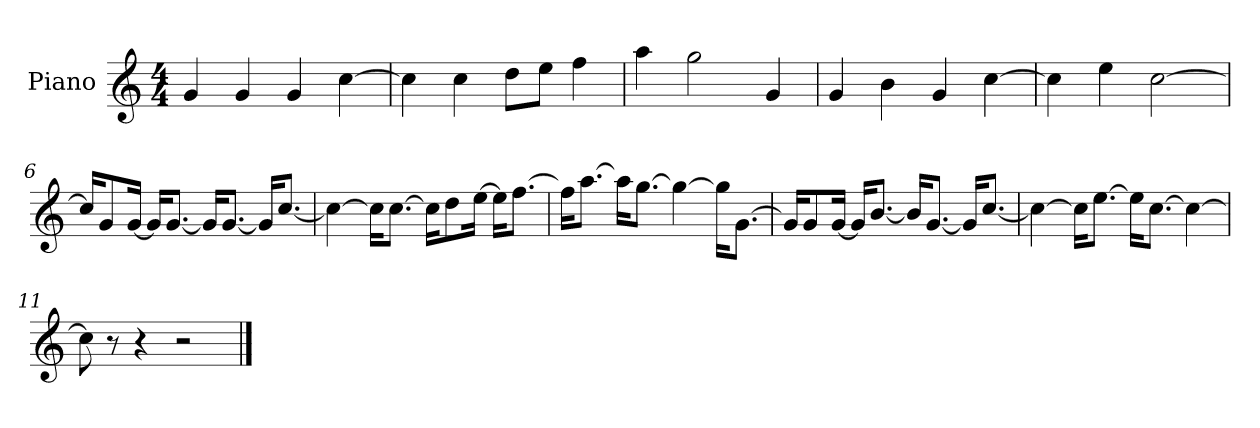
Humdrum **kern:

**kern
*part1
*staff1
*I"Piano
*I'P-no
*clefG2
*k[]
*M4/4
*MM90
=1
4g/
4g/
4g/
[4cc\
=2
4cc\]
4cc\
8dd\L
8ee\J
4ff\
=3
4aa\
2gg\
4g/
=4
4g/
4b\
4g/
[4cc\
=5
4cc\]
4ee\
[2cc\
=6
16cc/KL]
8g/
[16g/Jk
16g/KL]
[8.g/J
16g/KL]
[8.g/J
16g/KL]
[8.cc/J
!!LO:LB:g=z
=7
4cc\_
16cc\KL]
[8.cc\J
16cc\KL]
8dd\
[16ee\Jk
16ee\KL]
[8.ff\J
=8
16ff\KL]
[8.aa\J
16aa\KL]
[8.gg\J
4gg\_
16gg\KL]
[8.g\J
=9
16g/KL]
8g/
[16g/Jk
16g/KL]
[8.b/J
16b/KL]
[8.g/J
16g/KL]
[8.cc/J
=10
4cc\_
16cc\KL]
[8.ee\J
16ee\KL]
[8.cc\J
4cc\_
=11
8cc\]
8r
4r
2r
==
*-
